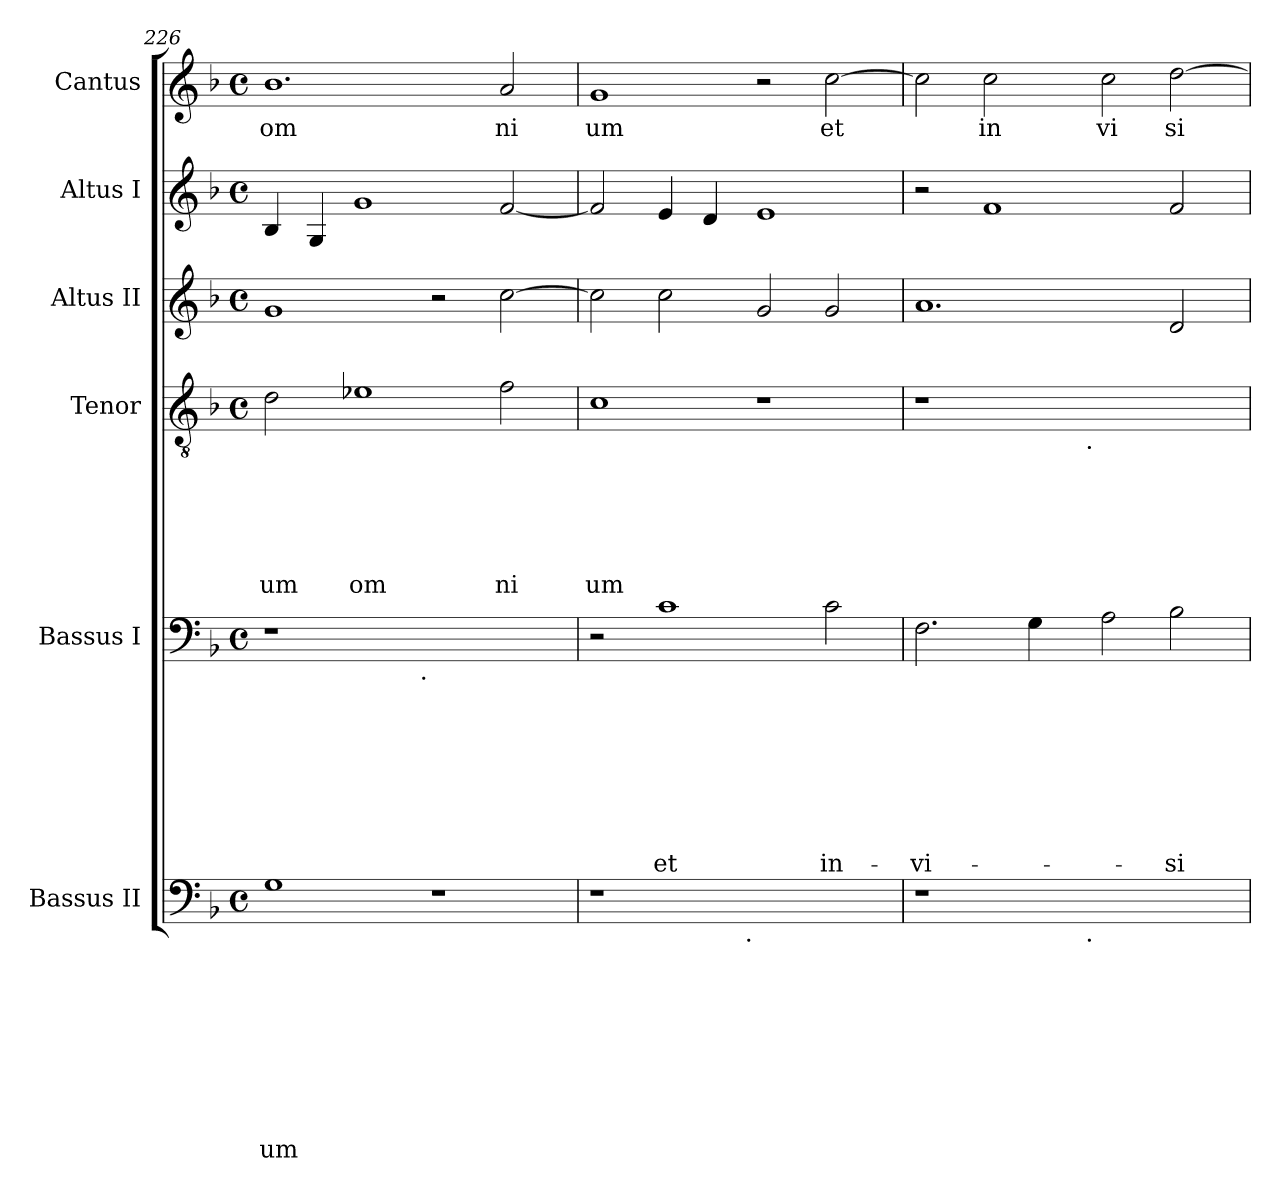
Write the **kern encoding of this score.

**kern	**text	**text	**text	**text	**text	**text	**text	**text	**text	**kern	**text	**text	**text	**text	**text	**text	**text	**text	**kern	**text	**text	**text	**text	**text	**text	**kern	**kern	**kern	**text
*part6	*part6	*part6	*part6	*part6	*part6	*part6	*part6	*part6	*part6	*part5	*part5	*part5	*part5	*part5	*part5	*part5	*part5	*part5	*part4	*part4	*part4	*part4	*part4	*part4	*part4	*part3	*part2	*part1	*part1
*staff6	*staff6	*staff6	*staff6	*staff6	*staff6	*staff6	*staff6	*staff6	*staff6	*staff5	*staff5	*staff5	*staff5	*staff5	*staff5	*staff5	*staff5	*staff5	*staff4	*staff4	*staff4	*staff4	*staff4	*staff4	*staff4	*staff3	*staff2	*staff1	*staff1
*I"Bassus II	*	*	*	*	*	*	*	*	*	*I"Bassus I	*	*	*	*	*	*	*	*	*I"Tenor	*	*	*	*	*	*	*I"Altus II	*I"Altus I	*I"Cantus	*
*I'B II	*	*	*	*	*	*	*	*	*	*I'B I	*	*	*	*	*	*	*	*	*I'T	*	*	*	*	*	*	*I'A II	*I'A I	*	*
*clefF4	*	*	*	*	*	*	*	*	*	*clefF4	*	*	*	*	*	*	*	*	*clefGv2	*	*	*	*	*	*	*clefG2	*clefG2	*clefG2	*
*k[b-]	*	*	*	*	*	*	*	*	*	*k[b-]	*	*	*	*	*	*	*	*	*k[b-]	*	*	*	*	*	*	*k[b-]	*k[b-]	*k[b-]	*
*F:	*	*	*	*	*	*	*	*	*	*F:	*	*	*	*	*	*	*	*	*F:	*	*	*	*	*	*	*F:	*F:	*F:	*
*M4/4	*	*	*	*	*	*	*	*	*	*M4/4	*	*	*	*	*	*	*	*	*M4/4	*	*	*	*	*	*	*M4/4	*M4/4	*M4/4	*
*met(c)	*	*	*	*	*	*	*	*	*	*met(c)	*	*	*	*	*	*	*	*	*met(c)	*	*	*	*	*	*	*met(c)	*met(c)	*met(c)	*
=226	=226	=226	=226	=226	=226	=226	=226	=226	=226	=226	=226	=226	=226	=226	=226	=226	=226	=226	=226	=226	=226	=226	=226	=226	=226	=226	=226	=226	=226
!	!	!	!	!	!	!	!	!	!LO:LY:b	!	!	!	!	!	!	!	!	!	!	!	!	!	!	!	!LO:LY:b	!	!	!	!LO:LY:b
*	*	*	*	*	*	*	*	*	*	*^	*	*	*	*	*	*	*	*	*	*	*	*	*	*	*	*	*	*	*
1G	.	.	.	.	.	.	.	.	um	1r	2ryy	.	.	.	.	.	.	.	.	2d\	.	.	.	.	.	um	1g	4B-/	1.b-	om
.	.	.	.	.	.	.	.	.	.	.	.	.	.	.	.	.	.	.	.	.	.	.	.	.	.	.	.	4G/	.	.
!	!	!	!	!	!	!	!	!	!	!	!	!	!	!	!	!	!	!	!	!	!	!	!	!	!	!LO:LY:b	!	!	!	!
.	.	.	.	.	.	.	.	.	.	.	4...ryy	.	.	.	.	.	.	.	.	1e-X	.	.	.	.	.	om	.	1g	.	.
!	!	!	!	!	!	!	!	!	!	!	!LO:TX:b:t=.	!	!	!	!	!	!	!	!	!	!	!	!	!	!	!	!	!	!	!
.	.	.	.	.	.	.	.	.	.	.	1ryy	.	.	.	.	.	.	.	.	.	.	.	.	.	.	.	.	.	.	.
1r	.	.	.	.	.	.	.	.	.	1ryy	.	.	.	.	.	.	.	.	.	.	.	.	.	.	.	.	2r	.	.	.
!	!	!	!	!	!	!	!	!	!	!	!	!	!	!	!	!	!	!	!	!	!	!	!	!	!	!LO:LY:b	!	!	!	!LO:LY:b
.	.	.	.	.	.	.	.	.	.	.	.	.	.	.	.	.	.	.	.	2f\	.	.	.	.	.	ni	[>2cc\	[<2f/	2a/	ni
.	.	.	.	.	.	.	.	.	.	.	32ryy	.	.	.	.	.	.	.	.	.	.	.	.	.	.	.	.	.	.	.
=227	=227	=227	=227	=227	=227	=227	=227	=227	=227	=227	=227	=227	=227	=227	=227	=227	=227	=227	=227	=227	=227	=227	=227	=227	=227	=227	=227	=227	=227	=227
!	!	!	!	!	!	!	!	!	!	!	!	!	!	!	!	!	!	!	!	!	!	!	!	!	!	!LO:LY:b	!	!	!	!LO:LY:b
*^	*	*	*	*	*	*	*	*	*	*v	*v	*	*	*	*	*	*	*	*	*	*	*	*	*	*	*	*	*	*	*
1r	2ryy	.	.	.	.	.	.	.	.	.	2r	.	.	.	.	.	.	.	.	1c	.	.	.	.	.	um	2cc\]	2f/]	1g	um
!	!	!	!	!	!	!	!	!	!	!	!	!	!	!	!	!	!	!	!LO:LY:b	!	!	!	!	!	!	!	!	!	!	!
.	4...ryy	.	.	.	.	.	.	.	.	.	1c	.	.	.	.	.	.	.	et	.	.	.	.	.	.	.	2cc\	4e/	.	.
.	.	.	.	.	.	.	.	.	.	.	.	.	.	.	.	.	.	.	.	.	.	.	.	.	.	.	.	4d/	.	.
!	!LO:TX:b:t=.	!	!	!	!	!	!	!	!	!	!	!	!	!	!	!	!	!	!	!	!	!	!	!	!	!	!	!	!	!
.	1ryy	.	.	.	.	.	.	.	.	.	.	.	.	.	.	.	.	.	.	.	.	.	.	.	.	.	.	.	.	.
1ryy	.	.	.	.	.	.	.	.	.	.	.	.	.	.	.	.	.	.	.	1r	.	.	.	.	.	.	2g/	1e	2r	.
!	!	!	!	!	!	!	!	!	!	!	!	!	!	!	!	!	!	!	!LO:LY:b	!	!	!	!	!	!	!	!	!	!	!LO:LY:b
.	.	.	.	.	.	.	.	.	.	.	2c\	.	.	.	.	.	.	.	in-	.	.	.	.	.	.	.	2g/	.	[>2cc\	et
.	32ryy	.	.	.	.	.	.	.	.	.	.	.	.	.	.	.	.	.	.	.	.	.	.	.	.	.	.	.	.	.
=228	=228	=228	=228	=228	=228	=228	=228	=228	=228	=228	=228	=228	=228	=228	=228	=228	=228	=228	=228	=228	=228	=228	=228	=228	=228	=228	=228	=228	=228	=228
!	!	!	!	!	!	!	!	!	!	!	!	!	!	!	!	!	!	!	!LO:LY:b	!	!	!	!	!	!	!	!	!	!	!
*	*	*	*	*	*	*	*	*	*	*	*	*	*	*	*	*	*	*	*	*^	*	*	*	*	*	*	*	*	*	*
1r	2ryy	.	.	.	.	.	.	.	.	.	2.F\	.	.	.	.	.	.	.	-vi-	1r	2ryy	.	.	.	.	.	.	1.a	2r	2cc\]	.
!	!	!	!	!	!	!	!	!	!	!	!	!	!	!	!	!	!	!	!	!	!	!	!	!	!	!	!	!	!	!	!LO:LY:b
.	4ryy	.	.	.	.	.	.	.	.	.	.	.	.	.	.	.	.	.	.	.	4ryy	.	.	.	.	.	.	.	1f	2cc\	in
.	8ryy	.	.	.	.	.	.	.	.	.	4G\	.	.	.	.	.	.	.	.	.	8ryy	.	.	.	.	.	.	.	.	.	.
.	16ryy	.	.	.	.	.	.	.	.	.	.	.	.	.	.	.	.	.	.	.	16ryy	.	.	.	.	.	.	.	.	.	.
.	64ryy	.	.	.	.	.	.	.	.	.	.	.	.	.	.	.	.	.	.	.	64ryy	.	.	.	.	.	.	.	.	.	.
!	!	!	!	!	!	!	!	!	!	!	!	!	!	!	!	!	!	!	!	!	!LO:TX:b:t=.	!	!	!	!	!	!	!	!	!	!
!	!LO:TX:b:t=.	!	!	!	!	!	!	!	!	!	!	!	!	!	!	!	!	!	!	!	!	!	!	!	!	!	!	!	!	!	!
.	1ryy	.	.	.	.	.	.	.	.	.	.	.	.	.	.	.	.	.	.	.	1ryy	.	.	.	.	.	.	.	.	.	.
!	!	!	!	!	!	!	!	!	!	!	!	!	!	!	!	!	!	!	!	!	!	!	!	!	!	!	!	!	!	!	!LO:LY:b
1ryy	.	.	.	.	.	.	.	.	.	.	2A\	.	.	.	.	.	.	.	.	1ryy	.	.	.	.	.	.	.	.	.	2cc\	vi
!	!	!	!	!	!	!	!	!	!	!	!	!	!	!	!	!	!	!	!LO:LY:b	!	!	!	!	!	!	!	!	!	!	!	!LO:LY:b
.	.	.	.	.	.	.	.	.	.	.	2B-\	.	.	.	.	.	.	.	-si-	.	.	.	.	.	.	.	.	2d/	2f/	[>2dd\	si
.	32.ryy	.	.	.	.	.	.	.	.	.	.	.	.	.	.	.	.	.	.	.	32.ryy	.	.	.	.	.	.	.	.	.	.
*v	*v	*	*	*	*	*	*	*	*	*	*	*	*	*	*	*	*	*	*	*v	*v	*	*	*	*	*	*	*	*	*	*
=	=	=	=	=	=	=	=	=	=	=	=	=	=	=	=	=	=	=	=	=	=	=	=	=	=	=	=	=	=
*-	*-	*-	*-	*-	*-	*-	*-	*-	*-	*-	*-	*-	*-	*-	*-	*-	*-	*-	*-	*-	*-	*-	*-	*-	*-	*-	*-	*-	*-
